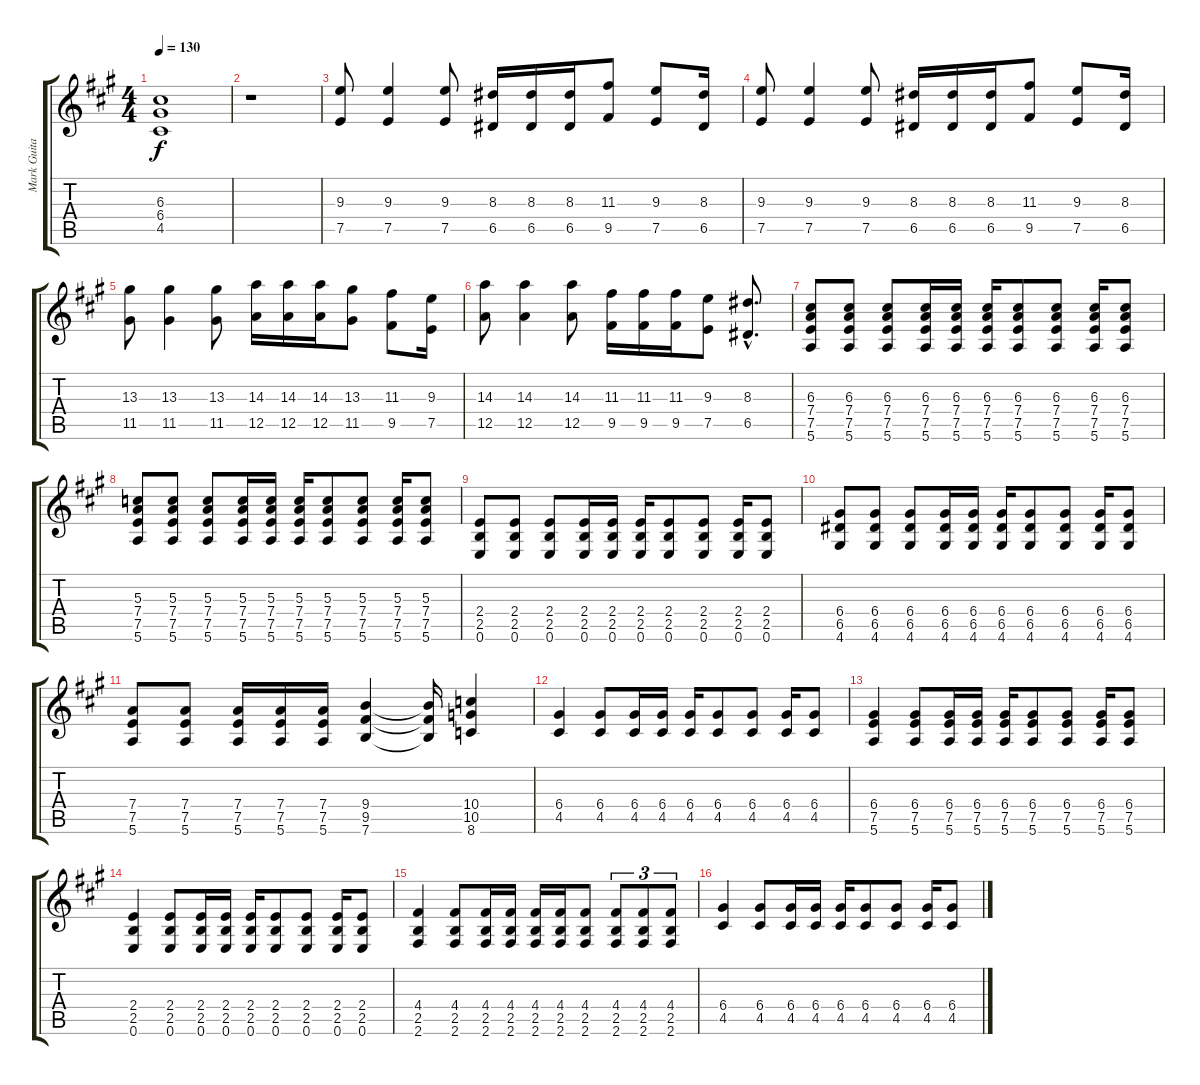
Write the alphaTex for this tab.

\track ("Mark Guitar" "Mark Guita") {instrument distortionguitar}
\staff {score tabs}
\tuning (E4 B3 G3 D3 A2 E2) {hide}
\ts (4 4)
\tempo 130
\clef g2
\ks a
(6.3{t} 6.4{t} 4.5{t}).1{dy f} |
r.1 |
(9.3 7.5).8{volume 13} (9.3 7.5).4 (9.3 7.5).8 (8.3 6.5).16 (8.3 6.5).16 (8.3 6.5).16 (11.3 9.5).8 (9.3 7.5).8 (8.3 6.5).16 |
(9.3 7.5).8 (9.3 7.5).4 (9.3 7.5).8 (8.3 6.5).16 (8.3 6.5).16 (8.3 6.5).16 (11.3 9.5).8 (9.3 7.5).8 (8.3 6.5).16 |
(13.3 11.5).8 (13.3 11.5).4 (13.3 11.5).8 (14.3 12.5).16 (14.3 12.5).16 (14.3 12.5).16 (13.3 11.5).8 (11.3 9.5).8 (9.3 7.5).16 |
(14.3 12.5).8 (14.3 12.5).4 (14.3 12.5).8 (11.3 9.5).16 (11.3 9.5).16 (11.3 9.5).16 (9.3 7.5).8 (8.3 6.5{hac}).8{d} |
(6.3 7.4 7.5 5.6).8{instrument distortionguitar} (6.3 7.4 7.5 5.6).8 (6.3 7.4 7.5 5.6).8 (6.3 7.4 7.5 5.6).16 (6.3 7.4 7.5 5.6).16 (6.3 7.4 7.5 5.6).16 (6.3 7.4 7.5 5.6).8 (6.3 7.4 7.5 5.6).8 (6.3 7.4 7.5 5.6).16 (6.3 7.4 7.5 5.6).8 |
(5.3 7.4 7.5 5.6).8 (5.3 7.4 7.5 5.6).8 (5.3 7.4 7.5 5.6).8 (5.3 7.4 7.5 5.6).16 (5.3 7.4 7.5 5.6).16 (5.3 7.4 7.5 5.6).16 (5.3 7.4 7.5 5.6).8 (5.3 7.4 7.5 5.6).8 (5.3 7.4 7.5 5.6).16 (5.3 7.4 7.5 5.6).8 |
(2.4 2.5 0.6).8 (2.4 2.5 0.6).8 (2.4 2.5 0.6).8 (2.4 2.5 0.6).16 (2.4 2.5 0.6).16 (2.4 2.5 0.6).16 (2.4 2.5 0.6).8 (2.4 2.5 0.6).8 (2.4 2.5 0.6).16 (2.4 2.5 0.6).8 |
(6.4 6.5 4.6).8 (6.4 6.5 4.6).8 (6.4 6.5 4.6).8 (6.4 6.5 4.6).16 (6.4 6.5 4.6).16 (6.4 6.5 4.6).16 (6.4 6.5 4.6).8 (6.4 6.5 4.6).8 (6.4 6.5 4.6).16 (6.4 6.5 4.6).8 |
(7.4 7.5 5.6).8 (7.4 7.5 5.6).8 (7.4 7.5 5.6).16 (7.4 7.5 5.6).16 (7.4 7.5 5.6).16 (9.4 9.5 7.6).4 (9.4{t} 9.5{t} 7.6{t}).16 (10.4 10.5 8.6).4 |
(6.4 4.5).4 (6.4 4.5).8 (6.4 4.5).16 (6.4 4.5).16 (6.4 4.5).16 (6.4 4.5).8 (6.4 4.5).8 (6.4 4.5).16 (6.4 4.5).8 |
(6.4 7.5 5.6).4 (6.4 7.5 5.6).8 (6.4 7.5 5.6).16 (6.4 7.5 5.6).16 (6.4 7.5 5.6).16 (6.4 7.5 5.6).8 (6.4 7.5 5.6).8 (6.4 7.5 5.6).16 (6.4 7.5 5.6).8 |
(2.4 2.5 0.6).4 (2.4 2.5 0.6).8 (2.4 2.5 0.6).16 (2.4 2.5 0.6).16 (2.4 2.5 0.6).16 (2.4 2.5 0.6).8 (2.4 2.5 0.6).8 (2.4 2.5 0.6).16 (2.4 2.5 0.6).8 |
(4.4 2.5 2.6).4 (4.4 2.5 2.6).8 (4.4 2.5 2.6).16 (4.4 2.5 2.6).16 (4.4 2.5 2.6).16 (4.4 2.5 2.6).16 (4.4 2.5 2.6).8 (4.4 2.5 2.6).8{tu (3 2)} (4.4 2.5 2.6).8{tu (3 2)} (4.4 2.5 2.6).8{tu (3 2)} |
(6.4 4.5).4 (6.4 4.5).8 (6.4 4.5).16 (6.4 4.5).16 (6.4 4.5).16 (6.4 4.5).8 (6.4 4.5).8 (6.4 4.5).16 (6.4 4.5).8
